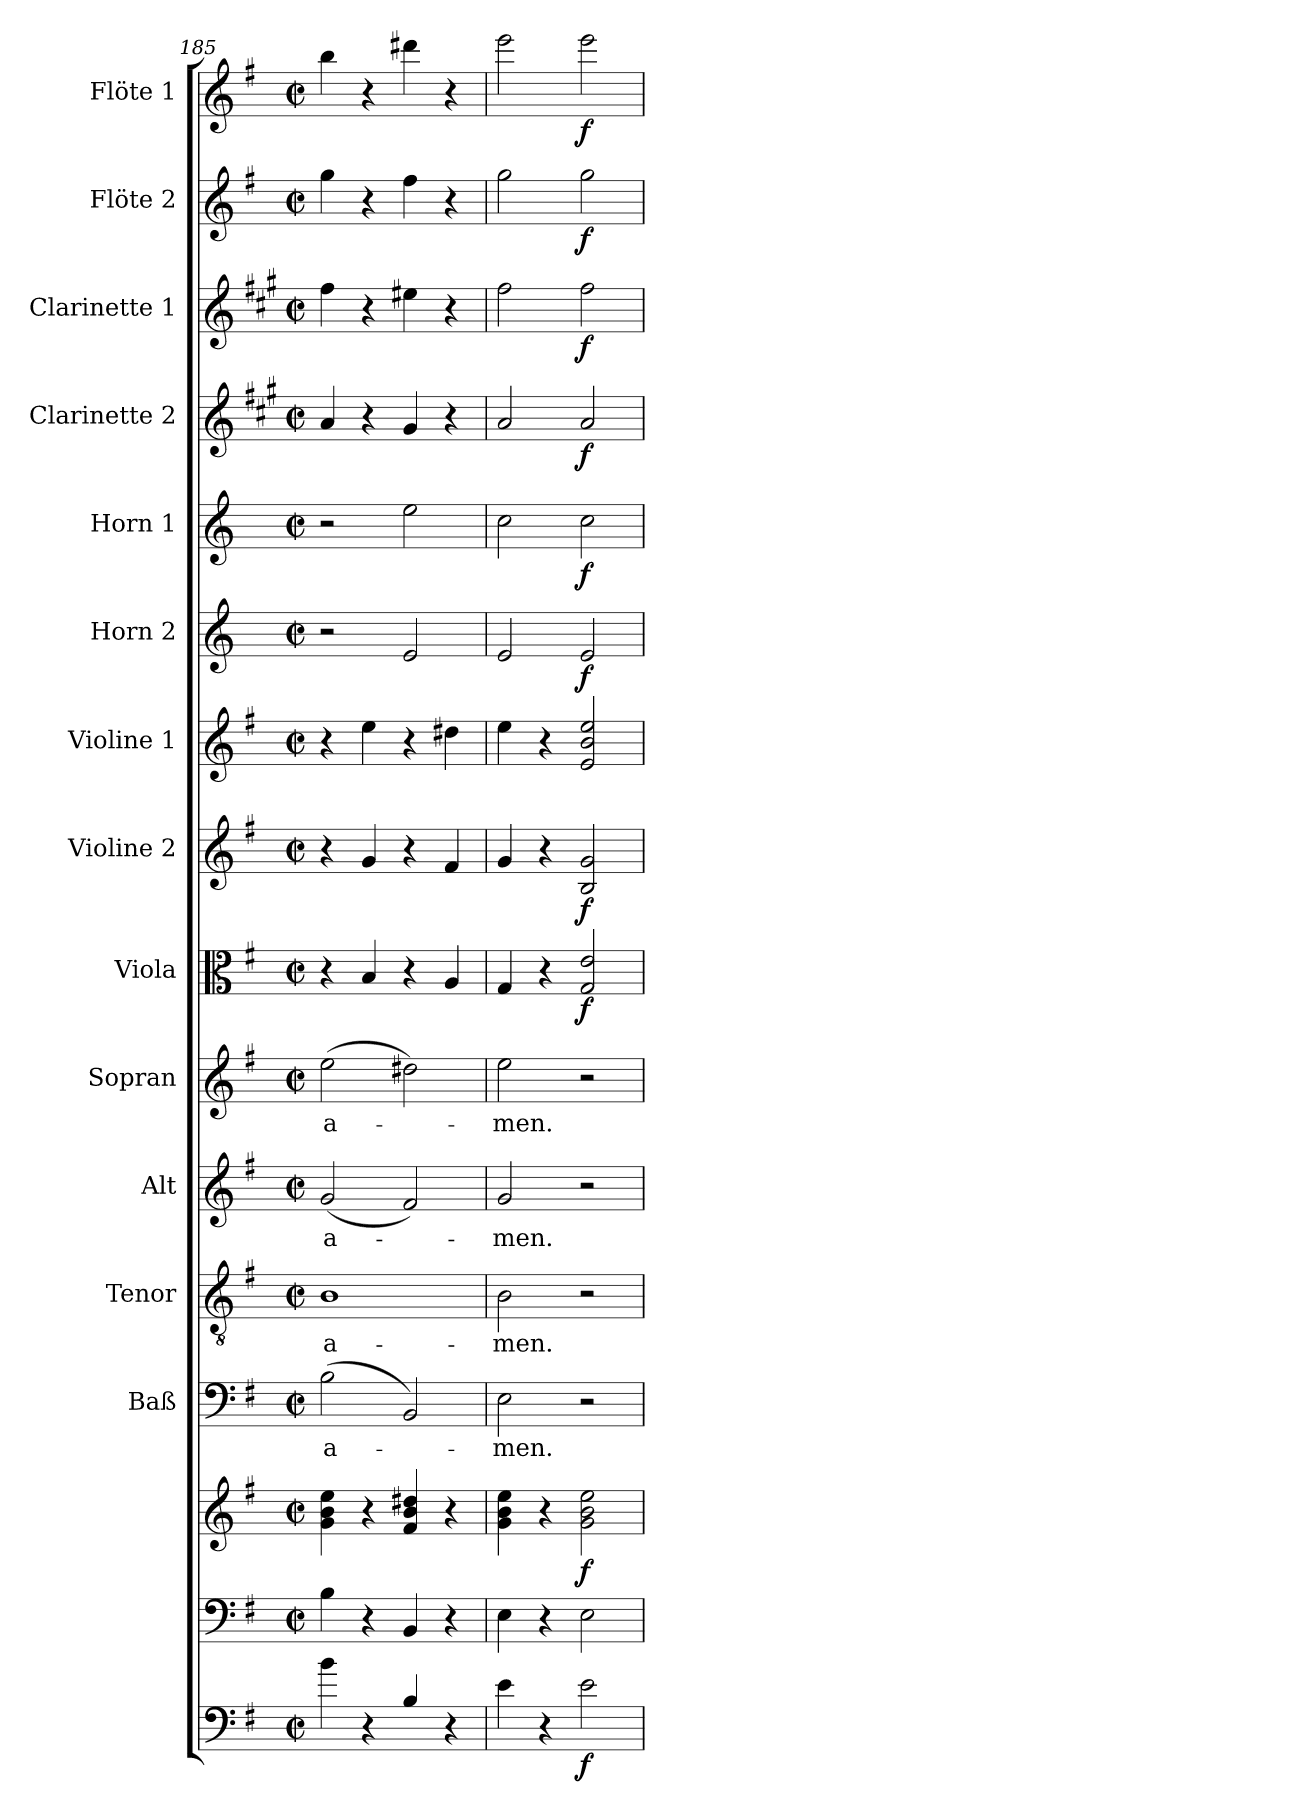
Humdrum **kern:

**kern	**dynam	**kern	**kern	**dynam	**kern	**text	**kern	**text	**kern	**text	**kern	**text	**kern	**dynam	**kern	**dynam	**kern	**kern	**dynam	**kern	**dynam	**kern	**dynam	**kern	**dynam	**kern	**dynam	**kern	**dynam
*part15	*part15	*part14	*part14	*part14	*part13	*part13	*part12	*part12	*part11	*part11	*part10	*part10	*part9	*part9	*part8	*part8	*part7	*part6	*part6	*part5	*part5	*part4	*part4	*part3	*part3	*part2	*part2	*part1	*part1
*staff16	*staff16	*staff15	*staff14	*staff14/15	*staff13	*staff13	*staff12	*staff12	*staff11	*staff11	*staff10	*staff10	*staff9	*staff9	*staff8	*staff8	*staff7	*staff6	*staff6	*staff5	*staff5	*staff4	*staff4	*staff3	*staff3	*staff2	*staff2	*staff1	*staff1
*	*	*	*	*	*I"Baß	*	*I"Tenor	*	*I"Alt	*	*I"Sopran	*	*I"Viola	*	*I"Violine 2	*	*I"Violine 1	*I"Horn 2	*	*I"Horn 1	*	*I"Clarinette 2	*	*I"Clarinette 1	*	*I"Flöte 2	*	*I"Flöte 1	*
*	*	*	*	*	*I'Baß	*	*I'Ten	*	*I'Alt	*	*I'Sop	*	*I'Vla.	*	*I'Vln. 2	*	*I'Vln. 1	*I'Hrn. 2	*	*I'Hrn. 1	*	*I'Cl. 2	*	*I'Cl. 1	*	*I'Fl. 2	*	*I'Fl. 1	*
*clefF4	*	*clefF4	*clefG2	*	*clefF4	*	*clefGv2	*	*clefG2	*	*clefG2	*	*clefC3	*	*clefG2	*	*clefG2	*clefG2	*	*clefG2	*	*clefG2	*	*clefG2	*	*clefG2	*	*clefG2	*
*ITrd7c12	*	*	*	*	*	*	*	*	*	*	*	*	*	*	*	*	*	*ITrd3c5	*	*ITrd3c5	*	*ITrd1c2	*	*ITrd1c2	*	*	*	*	*
*k[f#]	*	*k[f#]	*k[f#]	*	*k[f#]	*	*k[f#]	*	*k[f#]	*	*k[f#]	*	*k[f#]	*	*k[f#]	*	*k[f#]	*k[f#]	*	*k[f#]	*	*k[f#]	*	*k[f#]	*	*k[f#]	*	*k[f#]	*
*G:	*	*G:	*G:	*	*G:	*	*G:	*	*G:	*	*G:	*	*G:	*	*G:	*	*G:	*G:	*	*G:	*	*G:	*	*G:	*	*G:	*	*G:	*
*M2/2	*	*M2/2	*M2/2	*	*M2/2	*	*M2/2	*	*M2/2	*	*M2/2	*	*M2/2	*	*M2/2	*	*M2/2	*M2/2	*	*M2/2	*	*M2/2	*	*M2/2	*	*M2/2	*	*M2/2	*
*met(c|)	*	*met(c|)	*met(c|)	*	*met(c|)	*	*met(c|)	*	*met(c|)	*	*met(c|)	*	*met(c|)	*	*met(c|)	*	*met(c|)	*met(c|)	*	*met(c|)	*	*met(c|)	*	*met(c|)	*	*met(c|)	*	*met(c|)	*
=185	=185	=185	=185	=185	=185	=185	=185	=185	=185	=185	=185	=185	=185	=185	=185	=185	=185	=185	=185	=185	=185	=185	=185	=185	=185	=185	=185	=185	=185
!	!	!	!	!	!	!LO:LY:b	!	!LO:LY:b	!	!LO:LY:b	!	!LO:LY:b	!	!	!	!	!	!	!	!	!	!	!	!	!	!	!	!	!
4B\	.	4B\	4g\ 4b\ 4ee\	.	(>2B\	a-	1B	a-	(<2g/	a-	(>2ee\	a-	4r	.	4r	.	4r	2r	.	2r	.	4g/	.	4ee\	.	4gg\	.	4bb\	.
4r	.	4r	4r	.	.	.	.	.	.	.	.	.	4B/	.	4g/	.	4ee\	.	.	.	.	4r	.	4r	.	4r	.	4r	.
4BB/	.	4BB/	4f#/ 4b/ 4dd#X/	.	2BB/)	.	.	.	2f#/)	.	2dd#X\)	.	4r	.	4r	.	4r	2B/	.	2b\	.	4f#/	.	4dd#X\	.	4ff#\	.	4ddd#X\	.
4r	.	4r	4r	.	.	.	.	.	.	.	.	.	4A/	.	4f#/	.	4dd#X\	.	.	.	.	4r	.	4r	.	4r	.	4r	.
=186	=186	=186	=186	=186	=186	=186	=186	=186	=186	=186	=186	=186	=186	=186	=186	=186	=186	=186	=186	=186	=186	=186	=186	=186	=186	=186	=186	=186	=186
!	!	!	!	!	!	!LO:LY:b	!	!LO:LY:b	!	!LO:LY:b	!	!LO:LY:b	!	!	!	!	!	!	!	!	!	!	!	!	!	!	!	!	!
4E\	.	4E\	4g\ 4b\ 4ee\	.	2E\	-men.	2B\	-men.	2g/	-men.	2ee\	-men.	4G/	.	4g/	.	4ee\	2B/	.	2g\	.	2g/	.	2ee\	.	2gg\	.	2eee\	.
4r	.	4r	4r	.	.	.	.	.	.	.	.	.	4r	.	4r	.	4r	.	.	.	.	.	.	.	.	.	.	.	.
!	!LO:DY:b	!	!	!LO:DY:b	!	!	!	!	!	!	!	!	!	!LO:DY:b	!	!LO:DY:b	!	!	!LO:DY:b	!	!LO:DY:b	!	!LO:DY:b	!	!LO:DY:b	!	!LO:DY:b	!	!LO:DY:b
2E\	f	2E\	2g\ 2b\ 2ee\	f	2r	.	2r	.	2r	.	2r	.	2G/ 2e/	f	2B/ 2g/	f	2e/ 2b/ 2ee/	2B/	f	2g\	f	2g/	f	2ee\	f	2gg\	f	2eee\	f
=	=	=	=	=	=	=	=	=	=	=	=	=	=	=	=	=	=	=	=	=	=	=	=	=	=	=	=	=	=
*-	*-	*-	*-	*-	*-	*-	*-	*-	*-	*-	*-	*-	*-	*-	*-	*-	*-	*-	*-	*-	*-	*-	*-	*-	*-	*-	*-	*-	*-
